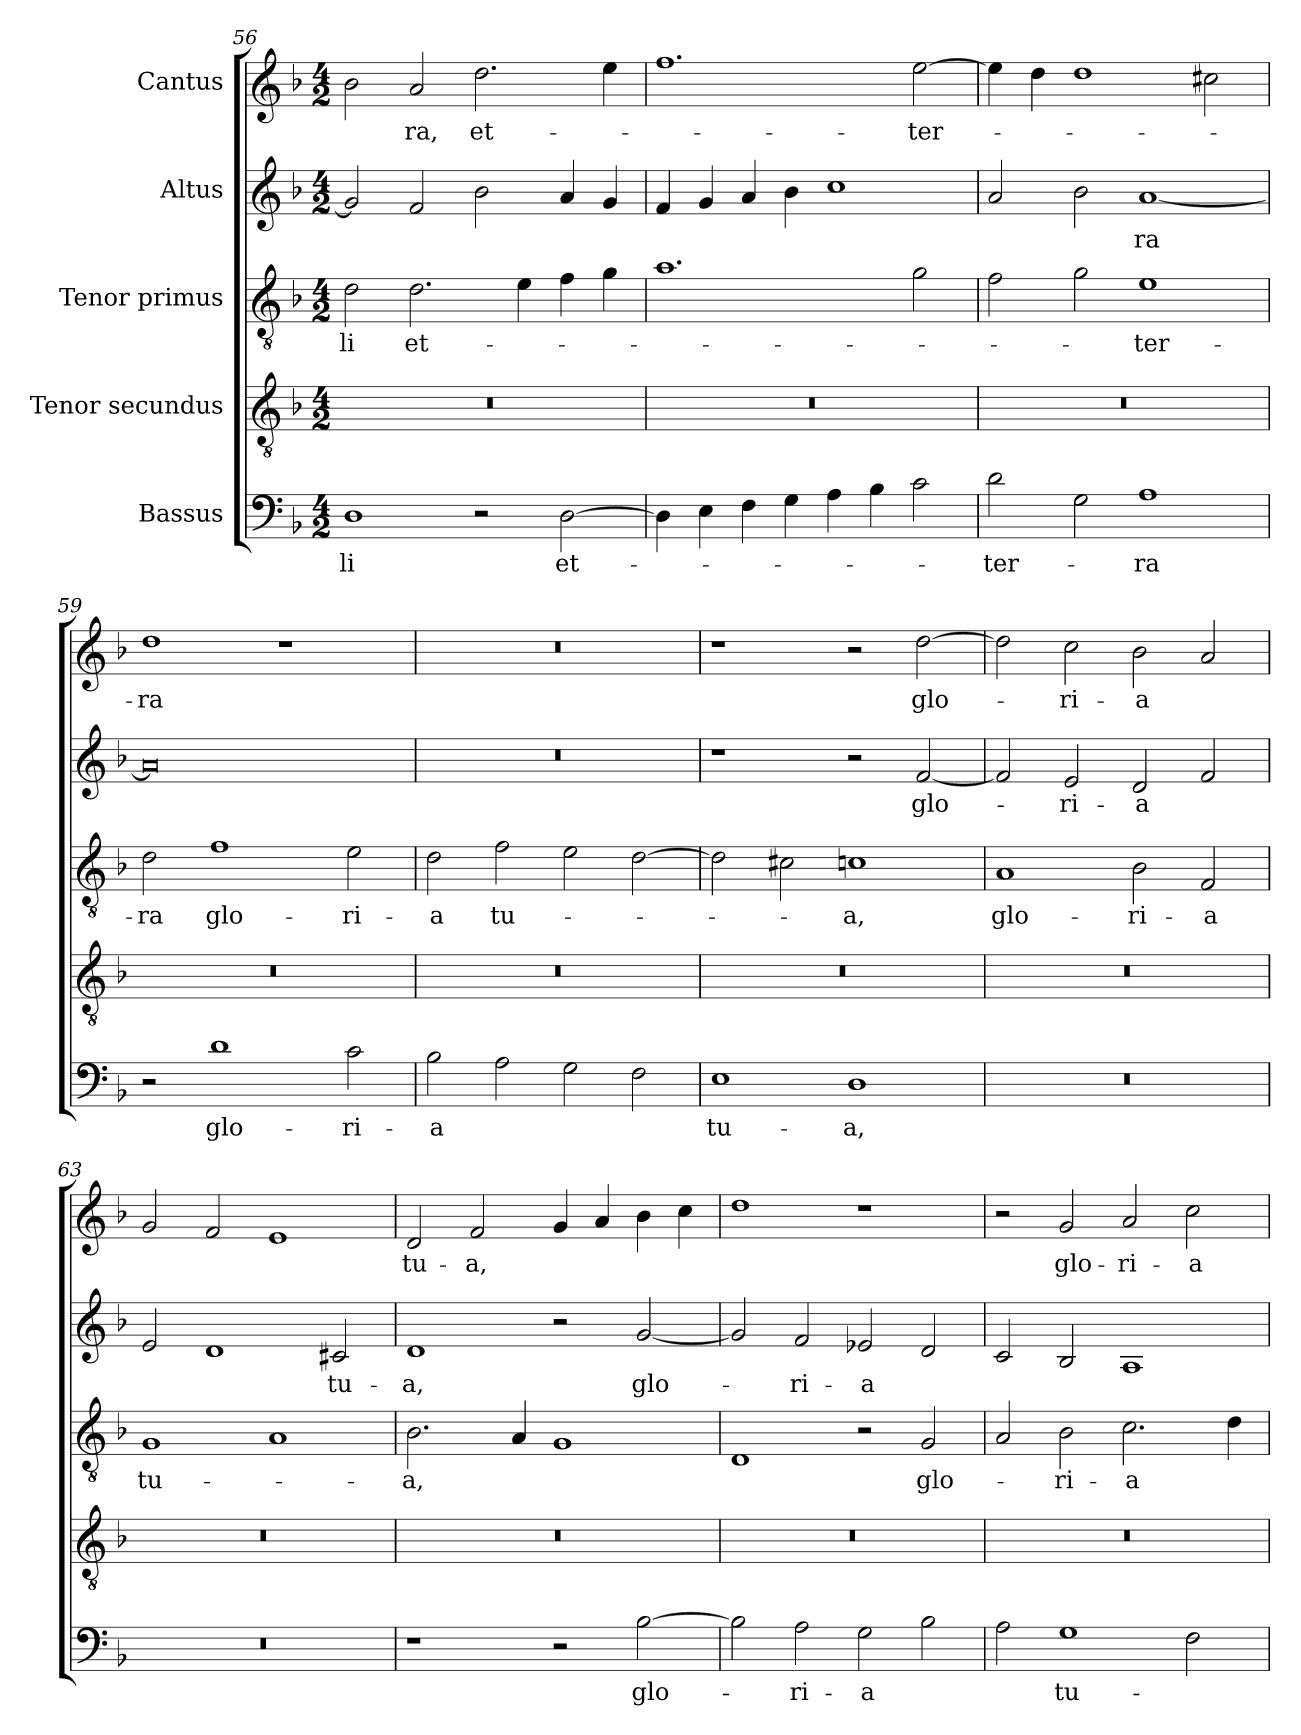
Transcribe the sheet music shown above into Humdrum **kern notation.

**kern	**text	**kern	**kern	**text	**kern	**text	**kern	**text
*part5	*part5	*part4	*part3	*part3	*part2	*part2	*part1	*part1
*staff5	*staff5	*staff4	*staff3	*staff3	*staff2	*staff2	*staff1	*staff1
*I"Bassus	*	*I"Tenor secundus	*I"Tenor primus	*	*I"Altus	*	*I"Cantus	*
*clefF4	*	*clefGv2	*clefGv2	*	*clefG2	*	*clefG2	*
*k[b-]	*	*k[b-]	*k[b-]	*	*k[b-]	*	*k[b-]	*
*M4/2	*	*M4/2	*M4/2	*	*M4/2	*	*M4/2	*
=56	=56	=56	=56	=56	=56	=56	=56	=56
1D\	-li	0r	2d\	-li	2g/]	.	2b-\	.
.	.	.	2.d\	et-	2f/	.	2a/	-ra,
2r	.	.	.	.	2b-\	.	2.dd\	et-
.	.	.	4e\	.	.	.	.	.
[2D\	et-	.	4f\	.	4a/	.	.	.
.	.	.	4g\	.	4g/	.	4ee\	.
=57	=57	=57	=57	=57	=57	=57	=57	=57
4D\]	.	0r	1.a\	.	4f/	.	1.ff\	.
4E\	.	.	.	.	4g/	.	.	.
4F\	.	.	.	.	4a/	.	.	.
4G\	.	.	.	.	4b-\	.	.	.
4A\	.	.	.	.	1cc\	.	.	.
4B-\	.	.	.	.	.	.	.	.
2c\	.	.	2g\	.	.	.	[2ee\	ter-
=58	=58	=58	=58	=58	=58	=58	=58	=58
2d\	ter-	0r	2f\	.	2a/	.	4ee\]	.
.	.	.	.	.	.	.	4dd\	.
2G\	.	.	2g\	.	2b-\	.	1dd\	.
1A\	-ra	.	1e\	ter-	[1a/	-ra	.	.
.	.	.	.	.	.	.	2cc#X\	.
=59	=59	=59	=59	=59	=59	=59	=59	=59
2r	.	0r	2d\	-ra	0a/]	.	1dd\	-ra
1d\	glo-	.	1f\	glo-	.	.	.	.
.	.	.	.	.	.	.	1r	.
2c\	-ri-	.	2e\	-ri-	.	.	.	.
=60	=60	=60	=60	=60	=60	=60	=60	=60
2B-\	-a	0r	2d\	-a	0r	.	0r	.
2A\	.	.	2f\	tu-	.	.	.	.
2G\	.	.	2e\	.	.	.	.	.
2F\	.	.	[2d\	.	.	.	.	.
=61	=61	=61	=61	=61	=61	=61	=61	=61
1E\	tu-	0r	2d\]	.	1r	.	1r	.
.	.	.	2c#X\	.	.	.	.	.
1D\	-a,	.	1cn\	-a,	2r	.	2r	.
.	.	.	.	.	[2f/	glo-	[2dd\	glo-
=62	=62	=62	=62	=62	=62	=62	=62	=62
0r	.	0r	1A/	glo-	2f/]	.	2dd\]	.
.	.	.	.	.	2e/	-ri-	2cc\	-ri-
.	.	.	2B-\	-ri-	2d/	-a	2b-\	-a
.	.	.	2F/	-a	2f/	.	2a/	.
=63	=63	=63	=63	=63	=63	=63	=63	=63
0r	.	0r	1G/	tu-	2e/	.	2g/	.
.	.	.	.	.	1d/	.	2f/	.
.	.	.	1A/	.	.	.	1e/	.
.	.	.	.	.	2c#X/	tu-	.	.
=64	=64	=64	=64	=64	=64	=64	=64	=64
1r	.	0r	2.B-\	-a,	1d/	-a,	2d/	tu-
.	.	.	.	.	.	.	2f/	-a,
.	.	.	4A/	.	.	.	.	.
2r	.	.	1G/	.	2r	.	4g/	.
.	.	.	.	.	.	.	4a/	.
[2B-\	glo-	.	.	.	[2g/	glo-	4b-\	.
.	.	.	.	.	.	.	4cc\	.
=65	=65	=65	=65	=65	=65	=65	=65	=65
2B-\]	.	0r	1D/	.	2g/]	.	1dd\	.
2A\	-ri-	.	.	.	2f/	-ri-	.	.
2G\	-a	.	2r	.	2e-X/	-a	1r	.
2B-\	.	.	2G/	glo-	2d/	.	.	.
=66	=66	=66	=66	=66	=66	=66	=66	=66
2A\	.	0r	2A/	.	2c/	.	2r	.
1G\	tu-	.	2B-\	-ri-	2B-/	.	2g/	glo-
.	.	.	2.c\	-a	1A/	.	2a/	-ri-
2F\	.	.	.	.	.	.	2cc\	-a
.	.	.	4d\	.	.	.	.	.
=	=	=	=	=	=	=	=	=
*-	*-	*-	*-	*-	*-	*-	*-	*-
